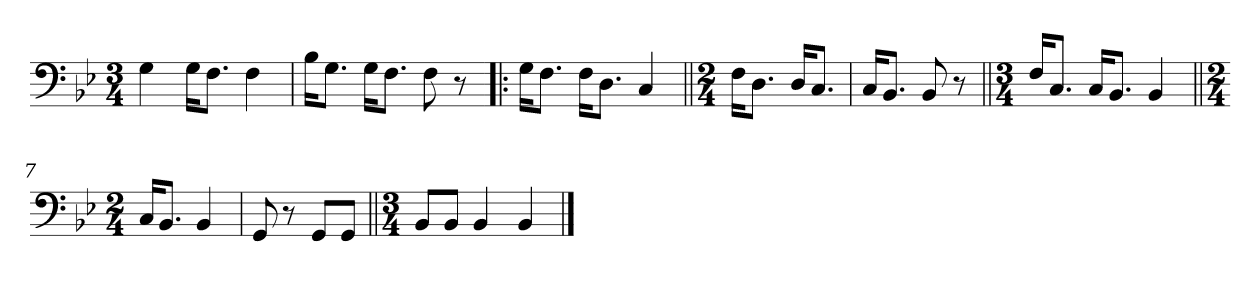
**kern
*part1
*staff1
*clefF4
*k[b-e-]
*M3/4
=1
4G\
16G\KL
8.F\J
4F\
=2
16B-\KL
8.G\J
16G\KL
8.F\J
8F\
8r
=3!|:
16G\KL
8.F\J
16F\KL
8.D\J
4C/
=4||
*M2/4
16F\KL
8.D\J
16D/KL
8.C/J
=5
16C/KL
8.BB-/J
8BB-/
8r
=6||
*M3/4
16F/KL
8.C/J
16C/KL
8.BB-/J
4BB-/
=7||
*M2/4
16C/KL
8.BB-/J
4BB-/
=8
8GG/
8r
8GG/L
8GG/J
=9||
*M3/4
8BB-/L
8BB-/J
4BB-/
4BB-/
==
*-
